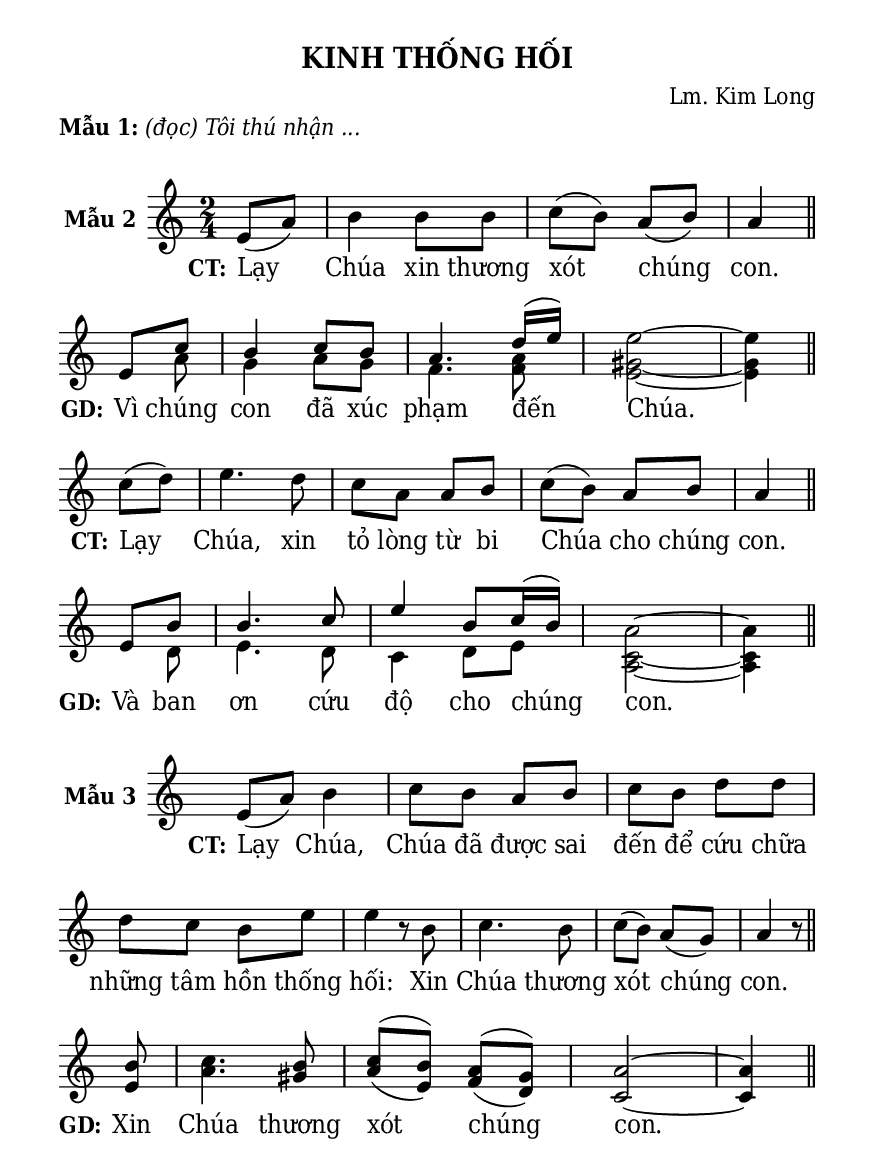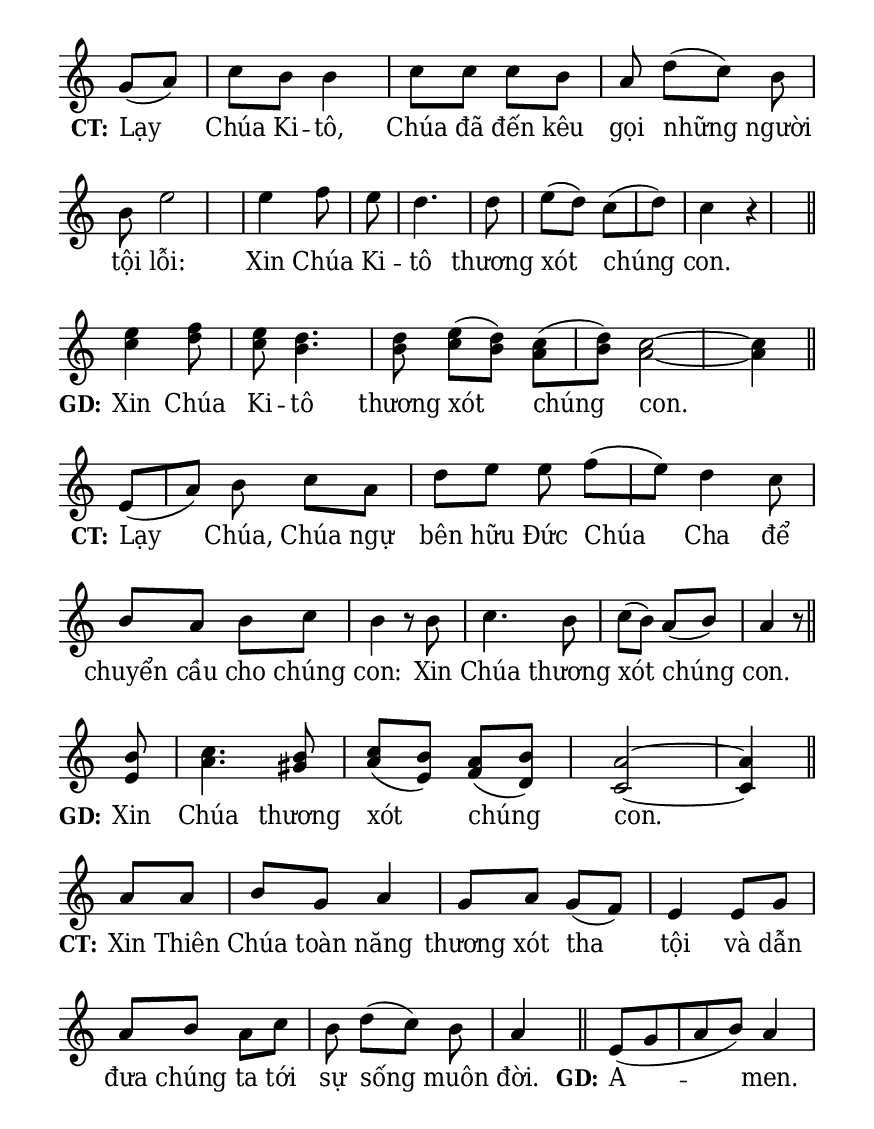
% Cài đặt chung
\version "2.22.1"
\include "english.ly"

\header {
  subtitle = \markup { \huge \bold "KINH THỐNG HỐI" }
  composer = "Lm. Kim Long"
  %arranger = " "
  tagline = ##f
}

% Nhạc
nhacMauHai = \relative c' {
  \partial 4 e8 (a) |
  b4 b8 b |
  c (b) a (b) |
  a4 \bar "||" \break
  
  e8
  <<
    {
      \voiceOne
      c' |
      b4 c8 b |
      a4. d16 (e) |
      \stemDown e2 ~ |
      e4
    }
    \new Voice = "splitpart" {
      \voiceTwo
      a,8 |
      g4 a8 g |
      f4. <a f>8 |
      <gs e>2 ~ |
      <gs e>4
    }
  >>
  \oneVoice
  \bar "||"
  
  c8 (d) |
  e4. d8 |
  c a a b |
  c (b) a b |
  a4 \bar "||" \break
  
  e8
  <<
    {
      \voiceOne
      b' |
      b4. c8 |
      e4 b8 c16 (b) |
      \stemDown a2 ~ |
      a4
    }
    \new Voice = "splitpart" {
      \voiceTwo
      d,8 |
      e4. d8 |
      c4 d8 e |
      <c a>2 ~ |
      <c a>4
    }
  >>
  \bar "||"
}

nhacMauBa = \relative c' {
  e8 ([a]) b4 c8 b a b c b d d d
  c b e \bar "|"
  e4 r8 b \bar "|"
  c4. b8 \bar "|"
  c ([b]) a ([g]) \bar "|"
  a4 r8 \bar "||" \break
  
  <<
    {
      b8 \bar "|"
      c4. b8 \bar "|"
      c ^([b]) a ^([g]) \bar "|"
      a2 ~ \bar "|"
      a4
    }
    {
      e8 |
      a4. gs8 |
      a _(e) f _(d) |
      c2 ~ |
      c4
    }
  >>
  \bar "||" \break
  
  g'8 ([a]) c b b4 c8 c c b a d ([c]) b b
  e2 \bar "|"
  e4 f8 e \bar "|"
  d4. d8 \bar "|"
  e ([d]) c ([d]) \bar "|"
  c4 r \bar "||" \break
  
  <<
    {
      e4 f8 e |
      d4. d8 |
      e ([d]) c ([d]) |
      c2 ~ |
      c4
    }
    {
      c4 d8 c |
      b4. b8 |
      c (b) a (b) |
      a2 ~ |
      a4
    }
  >>
  \bar "||" \break
  
  e8 ([a]) b c a d e e f ([e]) d4 c8 b
  a b c \bar "|"
  b4 r8 b \bar "|"
  c4. b8 \bar "|"
  c ([b]) a ([b]) \bar "|"
  a4 r8 \bar "||" \break
  
  <<
    {
      b8 \bar "|"
      c4. b8 \bar "|"
      c ([b]) a ([b]) \bar "|"
      a2 ~ \bar "|"
      a4
    }
    {
      e8 \bar "|"
      a4. gs8 \bar "|"
      a (e) f (d) \bar "|"
      c2 ~ \bar "|"
      c4
    }
  >>
  \bar "||" \break
  
  a'8 a b g a4 g8 a g ([f]) e4 e8 g
  a b a c b d ([c]) b a4 \bar "||"
  
  e8 ([g a b]) a4
}

% Lời
loiMauHai = \lyricmode {
  \set stanza = "CT:"
  Lạy Chúa xin thương xót chúng con.
  \set stanza = "GD:"
  Vì chúng con đã xúc phạm đến Chúa.
  \set stanza = "CT:"
  Lạy Chúa, xin tỏ lòng từ bi Chúa cho chúng con.
  \set stanza = "GD:"
  Và ban ơn cứu độ cho chúng con.
}

loiMauBa = \lyricmode {
  \set stanza = "CT:"
  Lạy Chúa, Chúa đã được sai đến để cứu chữa
  những tâm hồn thống hối:
  Xin Chúa thương xót chúng con.
  \set stanza = "GD:"
  Xin Chúa thương xót chúng con.
  \set stanza = "CT:"
  Lạy Chúa Ki -- tô, Chúa đã đến kêu gọi những người tội lỗi:
  Xin Chúa Ki -- tô thương xót chúng con.
  \set stanza = "GD:"
  Xin Chúa Ki -- tô thương xót chúng con.
  \set stanza = "CT:"
  Lạy Chúa, Chúa ngự bên hữu Đức Chúa Cha
  để chuyển cầu cho chúng con:
  Xin Chúa thương xót chúng con.
  \set stanza = "GD:"
  Xin Chúa thương xót chúng con.
  \set stanza = "CT:"
  Xin Thiên Chúa toàn năng thương xót tha tội
  và dẫn đưa chúng ta tới sự sống muôn đời.
  \set stanza = "  GD:"
  A -- men.
}

% Dàn trang
\paper {
  #(set-paper-size "a5")
  top-margin = 10\mm
  bottom-margin = 10\mm
  left-margin = 10\mm
  right-margin = 10\mm
  indent = #0
  #(define fonts
	 (make-pango-font-tree "Deja Vu Serif Condensed"
	 		       "Deja Vu Serif Condensed"
			       "Deja Vu Serif Condensed"
			       (/ 20 20)))
  print-page-number = ##f
}

TongNhip = {
  \key c \major \time 2/4
  \set Timing.beamExceptions = #'()
  \set Timing.baseMoment = #(ly:make-moment 1/4)
}

% Đổi kích thước nốt cho bè phụ
notBePhu =
#(define-music-function (font-size music) (number? ly:music?)
   (for-some-music
     (lambda (m)
       (if (music-is-of-type? m 'rhythmic-event)
           (begin
             (set! (ly:music-property m 'tweaks)
                   (cons `(font-size . ,font-size)
                         (ly:music-property m 'tweaks)))
             #t)
           #f))
     music)
   music)

\markup {
  \bold "Mẫu 1:"
  \normal-text \italic "(đọc) Tôi thú nhận ..."
}

\markup { \vspace #0.5 }

\score {
  <<
    \new Staff \with {
      instrumentName = \markup { \bold "Mẫu 2" }} <<
        \clef treble
        \new Voice = beSop {
          \TongNhip \nhacMauHai
        }
      \new Lyrics \lyricsto beSop \loiMauHai
    >>
  >>
  \layout {
    indent = 15
    \override Lyrics.LyricSpace.minimum-distance = #0.7
    \override Score.BarNumber.break-visibility = ##(#f #f #f)
    \override Score.SpacingSpanner.uniform-stretching = ##t
    \override LyricHyphen.minimum-distance = #1.5
  }
}

\score {
  <<
    \new Staff \with {
      instrumentName = \markup { \bold "Mẫu 3" }} <<
        \clef treble
        \new Voice = beSop {
          \TongNhip \nhacMauBa
        }
      \new Lyrics \lyricsto beSop \loiMauBa
    >>
  >>
  \layout {
    indent = 15
    \override Staff.TimeSignature.transparent = ##t
    \override Lyrics.LyricSpace.minimum-distance = #0.7
    \override Score.BarNumber.break-visibility = ##(#f #f #f)
    \override Score.SpacingSpanner.uniform-stretching = ##t
    \override LyricHyphen.minimum-distance = #1.5
    \set Score.defaultBarType = ""
    \set Score.barAlways = ##t
    ragged-last = ##f
  }
}
